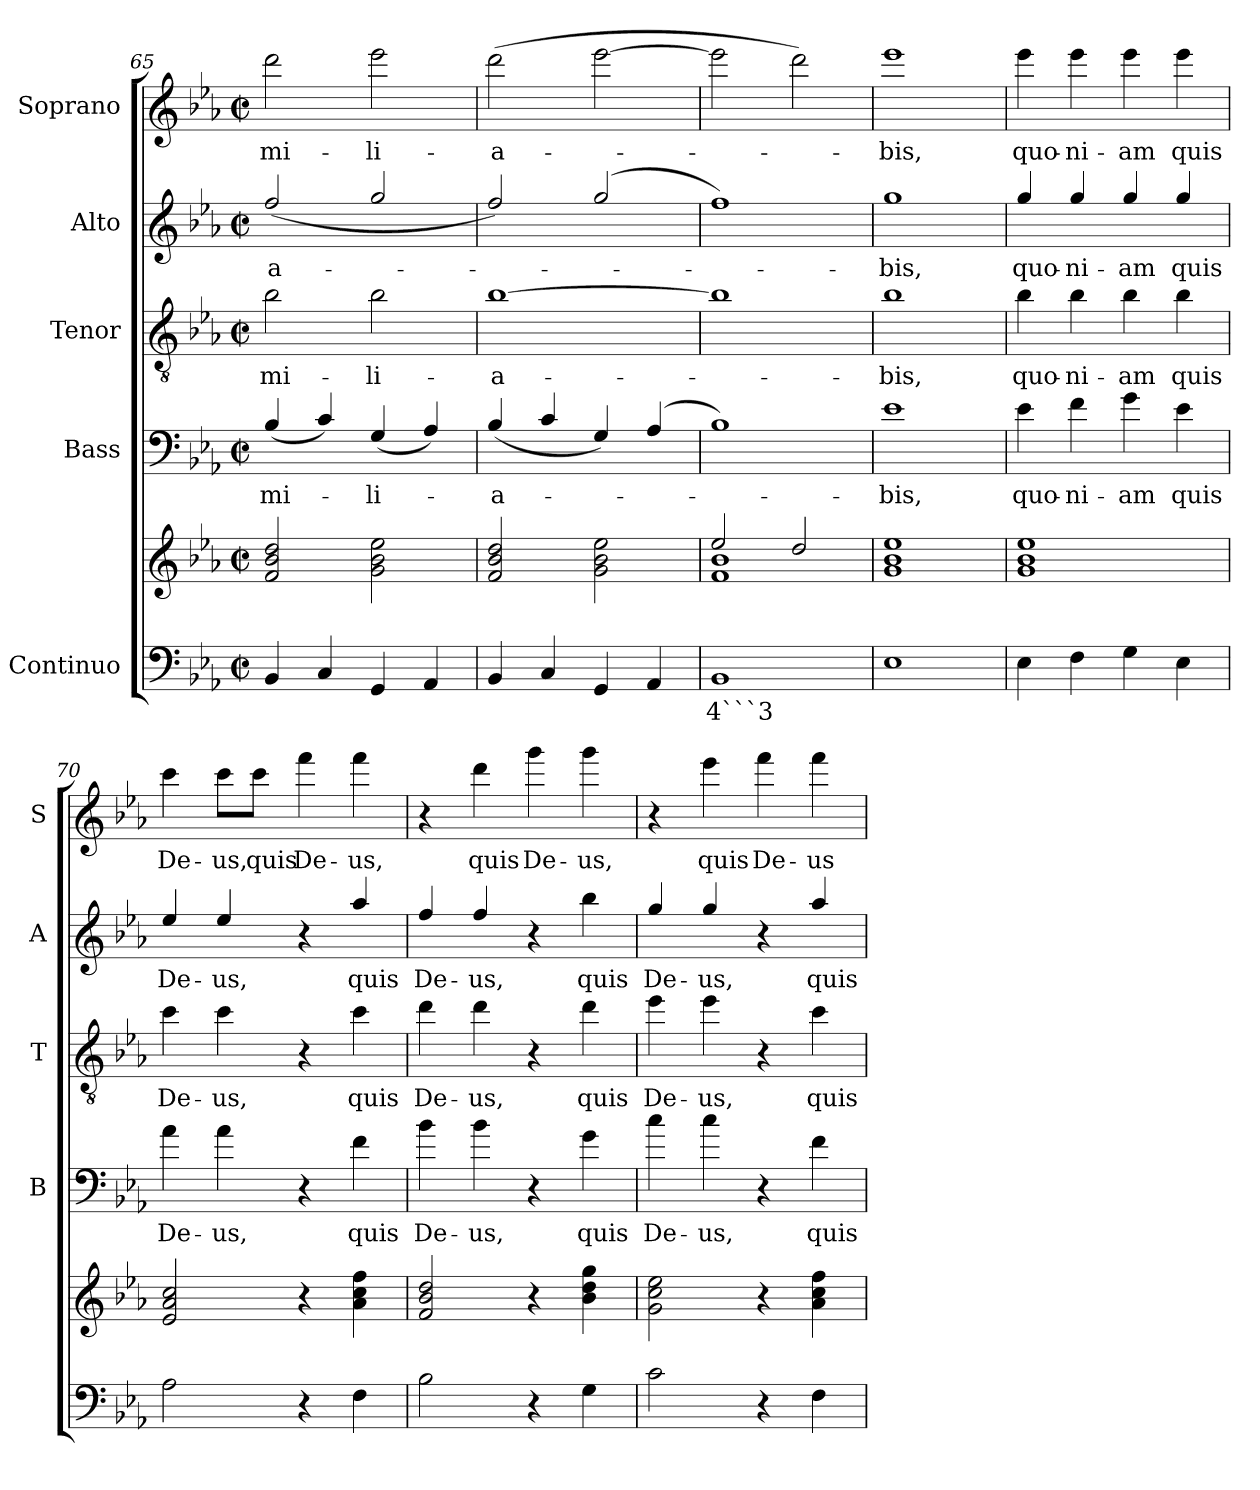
**kern	**text	**kern	**kern	**text	**kern	**text	**kern	**text	**kern	**text
*part5	*part5	*part5	*part4	*part4	*part3	*part3	*part2	*part2	*part1	*part1
*staff6	*staff6	*staff5	*staff4	*staff4	*staff3	*staff3	*staff2	*staff2	*staff1	*staff1
*I"Continuo	*	*	*I"Bass	*	*I"Tenor	*	*I"Alto	*	*I"Soprano	*
*	*	*	*I'B	*	*I'T	*	*I'A	*	*I'S	*
*clefF4	*	*clefG2	*clefF4	*	*clefGv2	*	*clefG2	*	*clefG2	*
*	*	*	*ITrd7c12	*	*ITrd7c12	*	*ITrd7c12	*	*ITrd7c12	*
*k[b-e-a-]	*	*k[b-e-a-]	*k[b-e-a-]	*	*k[b-e-a-]	*	*k[b-e-a-]	*	*k[b-e-a-]	*
*E-:	*	*E-:	*E-:	*	*E-:	*	*E-:	*	*E-:	*
*M2/2	*	*M2/2	*M2/2	*	*M2/2	*	*M2/2	*	*M2/2	*
*met(c|)	*	*met(c|)	*met(c|)	*	*met(c|)	*	*met(c|)	*	*met(c|)	*
=65	=65	=65	=65	=65	=65	=65	=65	=65	=65	=65
!	!	!	!	!LO:LY:b	!	!	!	!	!	!
!	!	!	!	!	!	!LO:LY:b	!	!	!	!
!	!	!	!	!	!	!	!	!LO:LY:b	!	!
!	!	!	!	!	!	!	!	!	!	!LO:LY:b
4BB-/	.	2f!/ 2b-!/ 2dd!/	(<4BB-/	-mi-	2B-\	-mi-	(<2f/	-a-	2dd\	-mi-
4C/	.	.	4C/)	.	.	.	.	.	.	.
!	!	!	!	!LO:LY:b	!	!	!	!	!	!
!	!	!	!	!	!	!LO:LY:b	!	!	!	!
!	!	!	!	!	!	!	!	!	!	!LO:LY:b
4GG/	.	2g!\ 2b-!\ 2ee-!\	(<4GG/	-li-	2B-\	-li-	2g/	.	2ee-\	-li-
4AA-/	.	.	4AA-/)	.	.	.	.	.	.	.
=66	=66	=66	=66	=66	=66	=66	=66	=66	=66	=66
!	!	!	!	!LO:LY:b	!	!	!	!	!	!
!	!	!	!	!	!	!LO:LY:b	!	!	!	!
!	!	!	!	!	!	!	!	!	!	!LO:LY:b
4BB-/	.	2f!/ 2b-!/ 2dd!/	(<4BB-/	-a-	[1B-	-a-	2f/)	.	(>2dd\	-a-
4C/	.	.	4C/	.	.	.	.	.	.	.
4GG/	.	2g!\ 2b-!\ 2ee-!\	4GG/)	.	.	.	(<2g/	.	[2ee-\	.
4AA-/	.	.	(<4AA-/	.	.	.	.	.	.	.
=67	=67	=67	=67	=67	=67	=67	=67	=67	=67	=67
!	!LO:LY:b	!	!	!	!	!	!	!	!	!
*	*	*^	*	*	*	*	*	*	*	*
1BB-	4```3	2ee-!/	1f! 1b-!	1BB-)	.	1B-]	.	1f)	.	2ee-\]	.
.	.	2dd!/	.	.	.	.	.	.	.	2dd\)	.
*	*	*v	*v	*	*	*	*	*	*	*	*
=68	=68	=68	=68	=68	=68	=68	=68	=68	=68	=68
!	!	!	!	!LO:LY:b	!	!	!	!	!	!
!	!	!	!	!	!	!LO:LY:b	!	!	!	!
!	!	!	!	!	!	!	!	!LO:LY:b	!	!
!	!	!	!	!	!	!	!	!	!	!LO:LY:b
1E-	.	1g! 1b-! 1ee-!	1E-	-bis,	1B-	-bis,	1g	-bis,	1ee-	-bis,
=69	=69	=69	=69	=69	=69	=69	=69	=69	=69	=69
!	!	!	!	!LO:LY:b	!	!	!	!	!	!
!	!	!	!	!	!	!LO:LY:b	!	!	!	!
!	!	!	!	!	!	!	!	!LO:LY:b	!	!
!	!	!	!	!	!	!	!	!	!	!LO:LY:b
4E-\	.	1g! 1b-! 1ee-!	4E-\	quo-	4B-\	quo-	4g/	quo-	4ee-\	quo-
!	!	!	!	!LO:LY:b	!	!	!	!	!	!
!	!	!	!	!	!	!LO:LY:b	!	!	!	!
!	!	!	!	!	!	!	!	!LO:LY:b	!	!
!	!	!	!	!	!	!	!	!	!	!LO:LY:b
4F\	.	.	4F\	-ni-	4B-\	-ni-	4g/	-ni-	4ee-\	-ni-
!	!	!	!	!LO:LY:b	!	!	!	!	!	!
!	!	!	!	!	!	!LO:LY:b	!	!	!	!
!	!	!	!	!	!	!	!	!LO:LY:b	!	!
!	!	!	!	!	!	!	!	!	!	!LO:LY:b
4G\	.	.	4G\	-am	4B-\	-am	4g/	-am	4ee-\	-am
!	!	!	!	!LO:LY:b	!	!	!	!	!	!
!	!	!	!	!	!	!LO:LY:b	!	!	!	!
!	!	!	!	!	!	!	!	!LO:LY:b	!	!
!	!	!	!	!	!	!	!	!	!	!LO:LY:b
4E-\	.	.	4E-\	quis	4B-\	quis	4g/	quis	4ee-\	quis
=70	=70	=70	=70	=70	=70	=70	=70	=70	=70	=70
!	!	!	!	!LO:LY:b	!	!	!	!	!	!
!	!	!	!	!	!	!LO:LY:b	!	!	!	!
!	!	!	!	!	!	!	!	!LO:LY:b	!	!
!	!	!	!	!	!	!	!	!	!	!LO:LY:b
2A-\	.	2e-!/ 2a-!/ 2cc!/	4A-\	De-	4c\	De-	4e-/	De-	4cc\	De-
!	!	!	!	!LO:LY:b	!	!	!	!	!	!
!	!	!	!	!	!	!LO:LY:b	!	!	!	!
!	!	!	!	!	!	!	!	!LO:LY:b	!	!
!	!	!	!	!	!	!	!	!	!	!LO:LY:b
.	.	.	4A-\	-us,	4c\	-us,	4e-/	-us,	8cc\L	-us,
!	!	!	!	!	!	!	!	!	!	!LO:LY:b
.	.	.	.	.	.	.	.	.	8cc\J	quis
!	!	!	!	!	!	!	!	!	!	!LO:LY:b
4r	.	4r	4r	.	4r	.	4r	.	4ff\	De-
!	!	!	!	!LO:LY:b	!	!	!	!	!	!
!	!	!	!	!	!	!LO:LY:b	!	!	!	!
!	!	!	!	!	!	!	!	!LO:LY:b	!	!
!	!	!	!	!	!	!	!	!	!	!LO:LY:b
4F\	.	4a-!\ 4cc!\ 4ff!\	4F\	quis	4c\	quis	4a-/	quis	4ff\	-us,
!!LO:PB:g=z
=71	=71	=71	=71	=71	=71	=71	=71	=71	=71	=71
!	!	!	!	!LO:LY:b	!	!	!	!	!	!
!	!	!	!	!	!	!LO:LY:b	!	!	!	!
!	!	!	!	!	!	!	!	!LO:LY:b	!	!
2B-\	.	2f!/ 2b-!/ 2dd!/	4B-\	De-	4d\	De-	4f/	De-	4r	.
!	!	!	!	!LO:LY:b	!	!	!	!	!	!
!	!	!	!	!	!	!LO:LY:b	!	!	!	!
!	!	!	!	!	!	!	!	!LO:LY:b	!	!
!	!	!	!	!	!	!	!	!	!	!LO:LY:b
.	.	.	4B-\	-us,	4d\	-us,	4f/	-us,	4dd\	quis
!	!	!	!	!	!	!	!	!	!	!LO:LY:b
4r	.	4r	4r	.	4r	.	4r	.	4gg\	De-
!	!	!	!	!LO:LY:b	!	!	!	!	!	!
!	!	!	!	!	!	!LO:LY:b	!	!	!	!
!	!	!	!	!	!	!	!	!LO:LY:b	!	!
!	!	!	!	!	!	!	!	!	!	!LO:LY:b
4G\	.	4b-!\ 4dd!\ 4gg!\	4G\	quis	4d\	quis	4b-\	quis	4gg\	-us,
=72	=72	=72	=72	=72	=72	=72	=72	=72	=72	=72
!	!	!	!	!LO:LY:b	!	!	!	!	!	!
!	!	!	!	!	!	!LO:LY:b	!	!	!	!
!	!	!	!	!	!	!	!	!LO:LY:b	!	!
2c\	.	2g!\ 2cc!\ 2ee-!\	4c\	De-	4e-\	De-	4g/	De-	4r	.
!	!	!	!	!LO:LY:b	!	!	!	!	!	!
!	!	!	!	!	!	!LO:LY:b	!	!	!	!
!	!	!	!	!	!	!	!	!LO:LY:b	!	!
!	!	!	!	!	!	!	!	!	!	!LO:LY:b
.	.	.	4c\	-us,	4e-\	-us,	4g/	-us,	4ee-\	quis
!	!	!	!	!	!	!	!	!	!	!LO:LY:b
4r	.	4r	4r	.	4r	.	4r	.	4ff\	De-
!	!	!	!	!LO:LY:b	!	!	!	!	!	!
!	!	!	!	!	!	!LO:LY:b	!	!	!	!
!	!	!	!	!	!	!	!	!LO:LY:b	!	!
!	!	!	!	!	!	!	!	!	!	!LO:LY:b
4F\	.	4a-!\ 4cc!\ 4ff!\	4F\	quis	4c\	quis	4a-/	quis	4ff\	-us
=	=	=	=	=	=	=	=	=	=	=
*-	*-	*-	*-	*-	*-	*-	*-	*-	*-	*-
